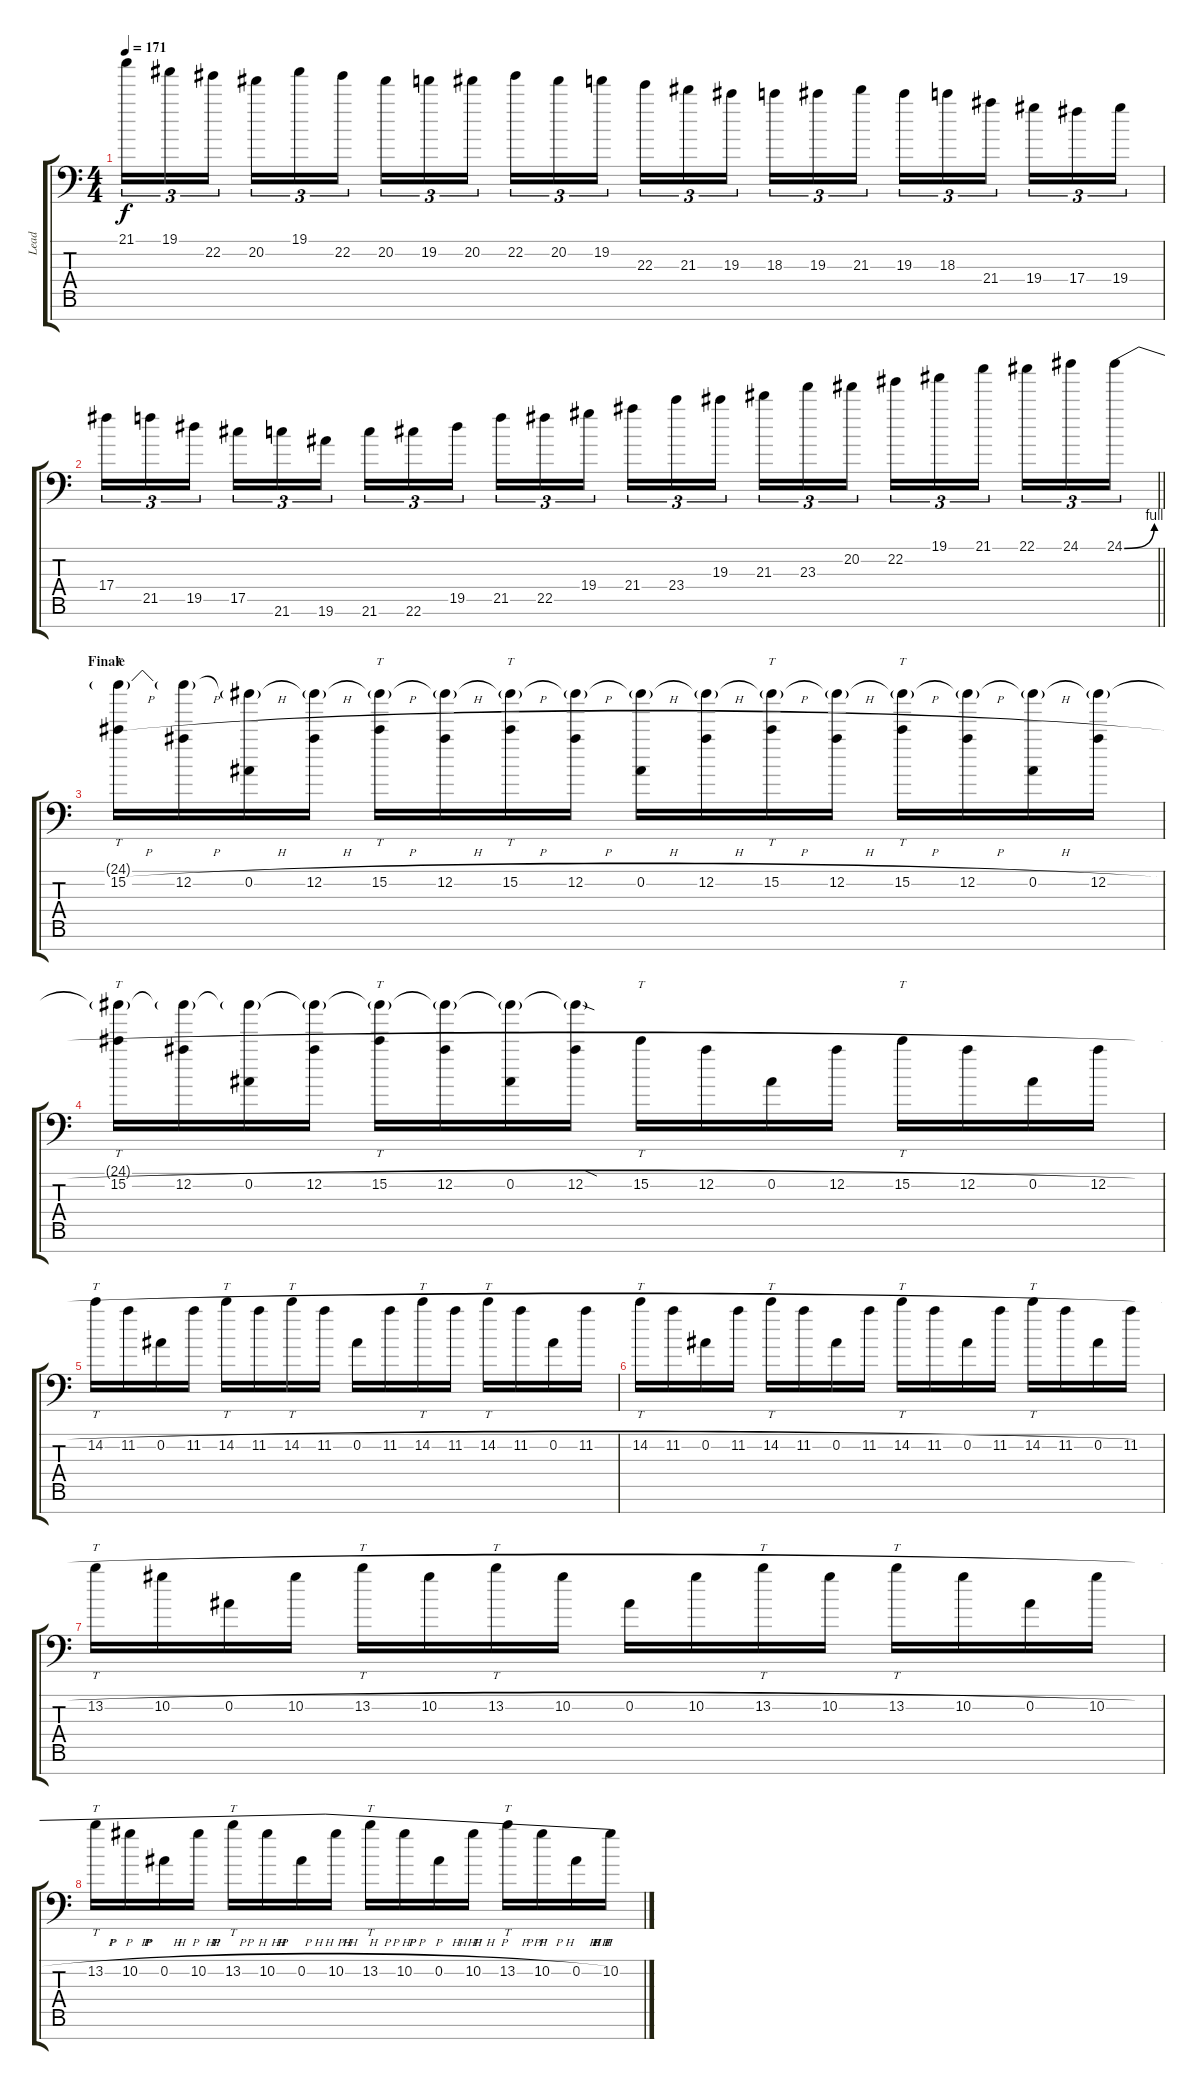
\track ("Lead" "Lead") {instrument distortionguitar}
\staff {score tabs}
\tuning (Eb4 Bb3 Gb3 Db3 Ab2 Eb2 Bb1) {hide}
\ts (4 4)
\tempo 171
\clef f4
\ks c
21.1.16{tu (3 2) dy f} 19.1.16{tu (3 2)} 22.2.16{tu (3 2) beam splitsecondary} 20.2.16{tu (3 2)} 19.1.16{tu (3 2)} 22.2.16{tu (3 2)} 20.2.16{tu (3 2)} 19.2.16{tu (3 2)} 20.2.16{tu (3 2) beam splitsecondary} 22.2.16{tu (3 2)} 20.2.16{tu (3 2)} 19.2.16{tu (3 2)} 22.3.16{tu (3 2)} 21.3.16{tu (3 2)} 19.3.16{tu (3 2) beam splitsecondary} 18.3.16{tu (3 2)} 19.3.16{tu (3 2)} 21.3.16{tu (3 2)} 19.3.16{tu (3 2)} 18.3.16{tu (3 2)} 21.4.16{tu (3 2) beam splitsecondary} 19.4.16{tu (3 2)} 17.4.16{tu (3 2)} 19.4.16{tu (3 2)} |
\barLineRight lightlight
17.4.16{tu (3 2)} 21.5.16{tu (3 2)} 19.5.16{tu (3 2) beam splitsecondary} 17.5.16{tu (3 2)} 21.6.16{tu (3 2)} 19.6.16{tu (3 2)} 21.6.16{tu (3 2)} 22.6.16{tu (3 2)} 19.5.16{tu (3 2) beam splitsecondary} 21.5.16{tu (3 2)} 22.5.16{tu (3 2)} 19.4.16{tu (3 2)} 21.4.16{tu (3 2)} 23.4.16{tu (3 2)} 19.3.16{tu (3 2) beam splitsecondary} 21.3.16{tu (3 2)} 23.3.16{tu (3 2)} 20.2.16{tu (3 2)} 22.2.16{tu (3 2)} 19.1.16{tu (3 2)} 21.1.16{tu (3 2) beam splitsecondary} 22.1.16{tu (3 2)} 24.1.16{tu (3 2)} 24.1{be (bend 0 0 60 4)}.16{tu (3 2)} |
\section ("" "Finale")
(24.1{t} 15.2{h}).16{tt} (24.1{t} 12.2{h}).16 (24.1{t} 0.2{h}).16 (24.1{t} 12.2{h}).16 (24.1{t} 15.2{h}).16{tt} (24.1{t} 12.2{h}).16 (24.1{t} 15.2{h}).16{tt} (24.1{t} 12.2{h}).16 (24.1{t} 0.2{h}).16 (24.1{t} 12.2{h}).16 (24.1{t} 15.2{h}).16{tt} (24.1{t} 12.2{h}).16 (24.1{t} 15.2{h}).16{tt} (24.1{t} 12.2{h}).16 (24.1{t} 0.2{h}).16 (24.1{t} 12.2{h}).16 |
(24.1{t} 15.2{h}).16{tt} (24.1{t} 12.2{h}).16 (24.1{t} 0.2{h}).16 (24.1{t} 12.2{h}).16 (24.1{t} 15.2{h}).16{tt} (24.1{t} 12.2{h}).16 (24.1{t} 0.2{h}).16 (24.1{sod t} 12.2{h}).16 15.2{h}.16{tt} 12.2{h}.16 0.2{h}.16 12.2{h}.16 15.2{h}.16{tt} 12.2{h}.16 0.2{h}.16 12.2{h}.16 |
14.2{h}.16{tt} 11.2{h}.16 0.2{h}.16 11.2{h}.16 14.2{h}.16{tt} 11.2{h}.16 14.2{h}.16{tt} 11.2{h}.16 0.2{h}.16 11.2{h}.16 14.2{h}.16{tt} 11.2{h}.16 14.2{h}.16{tt} 11.2{h}.16 0.2{h}.16 11.2{h}.16 |
14.2{h}.16{tt} 11.2{h}.16 0.2{h}.16 11.2{h}.16 14.2{h}.16{tt} 11.2{h}.16 0.2{h}.16 11.2{h}.16 14.2{h}.16{tt} 11.2{h}.16 0.2{h}.16 11.2{h}.16 14.2{h}.16{tt} 11.2{h}.16 0.2{h}.16 11.2{h}.16 |
13.2{h}.16{tt} 10.2{h}.16 0.2{h}.16 10.2{h}.16 13.2{h}.16{tt} 10.2{h}.16 13.2{h}.16{tt} 10.2{h}.16 0.2{h}.16 10.2{h}.16 13.2{h}.16{tt} 10.2{h}.16 13.2{h}.16{tt} 10.2{h}.16 0.2{h}.16 10.2{h}.16 |
13.2{h}.16{tt} 10.2{h}.16 0.2{h}.16 10.2{h}.16 13.2{h}.16{tt} 10.2{h}.16 0.2{h}.16 10.2{h}.16 13.2{h}.16{tt} 10.2{h}.16 0.2{h}.16 10.2{h}.16 13.2{h}.16{tt} 10.2{h}.16 0.2{h}.16 10.2{h}.16
